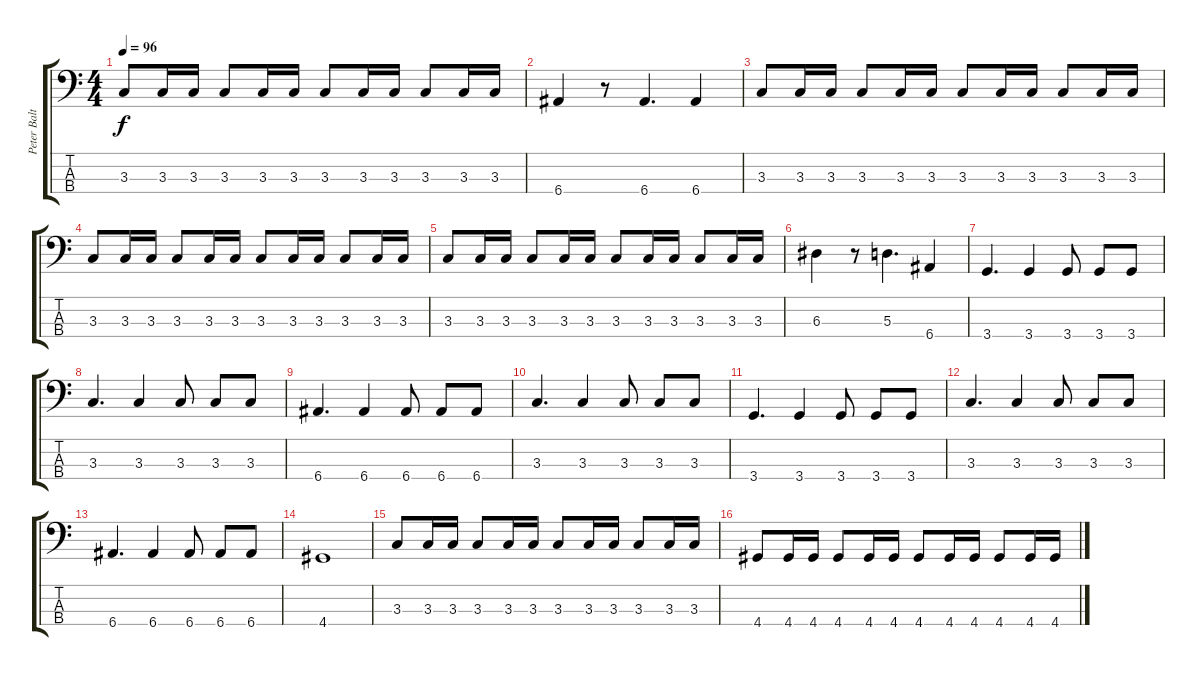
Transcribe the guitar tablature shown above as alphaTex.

\track ("Peter Baltes" "Peter Balt") {instrument electricbassfinger}
\staff {score tabs}
\tuning (G2 D2 A1 E1) {hide}
\ts (4 4)
\tempo 96
\clef f4
\ks c
3.3.8{dy f} 3.3.16 3.3.16 3.3.8 3.3.16 3.3.16 3.3.8 3.3.16 3.3.16 3.3.8 3.3.16 3.3.16 |
6.4.4 r.8 6.4.4{d} 6.4.4 |
3.3.8 3.3.16 3.3.16 3.3.8 3.3.16 3.3.16 3.3.8 3.3.16 3.3.16 3.3.8 3.3.16 3.3.16 |
3.3.8 3.3.16 3.3.16 3.3.8 3.3.16 3.3.16 3.3.8 3.3.16 3.3.16 3.3.8 3.3.16 3.3.16 |
3.3.8 3.3.16 3.3.16 3.3.8 3.3.16 3.3.16 3.3.8 3.3.16 3.3.16 3.3.8 3.3.16 3.3.16 |
6.3.4 r.8 5.3.4{d} 6.4.4 |
3.4.4{d} 3.4.4 3.4.8 3.4.8 3.4.8 |
3.3.4{d} 3.3.4 3.3.8 3.3.8 3.3.8 |
6.4.4{d} 6.4.4 6.4.8 6.4.8 6.4.8 |
3.3.4{d} 3.3.4 3.3.8 3.3.8 3.3.8 |
3.4.4{d} 3.4.4 3.4.8 3.4.8 3.4.8 |
3.3.4{d} 3.3.4 3.3.8 3.3.8 3.3.8 |
6.4.4{d} 6.4.4 6.4.8 6.4.8 6.4.8 |
4.4.1 |
3.3.8 3.3.16 3.3.16 3.3.8 3.3.16 3.3.16 3.3.8 3.3.16 3.3.16 3.3.8 3.3.16 3.3.16 |
4.4.8 4.4.16 4.4.16 4.4.8 4.4.16 4.4.16 4.4.8 4.4.16 4.4.16 4.4.8 4.4.16 4.4.16
